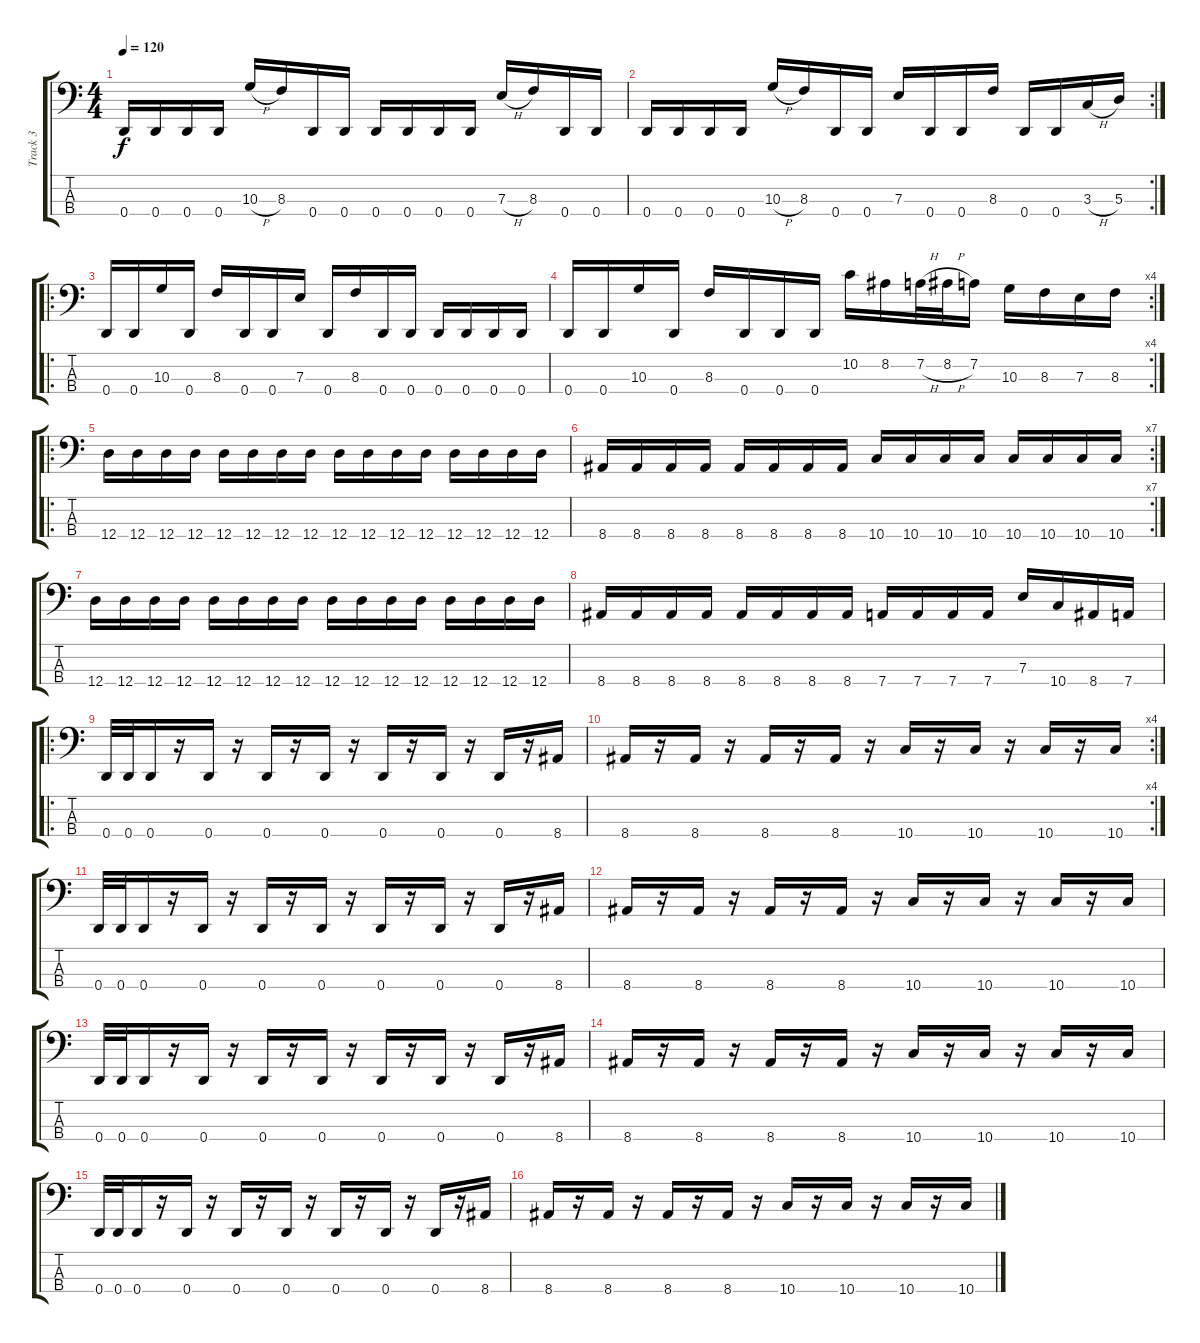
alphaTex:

\track ("Track 3" "Track 3") {instrument electricbassfinger}
\staff {score tabs}
\tuning (G2 D2 A1 D1) {hide}
\ts (4 4)
\tempo 120
\clef f4
\ks c
0.4.16{dy f} 0.4.16 0.4.16 0.4.16 10.3{h}.16 8.3.16 0.4.16 0.4.16 0.4.16 0.4.16 0.4.16 0.4.16 7.3{h}.16 8.3.16 0.4.16 0.4.16 |
\rc 2
0.4.16 0.4.16 0.4.16 0.4.16 10.3{h}.16 8.3.16 0.4.16 0.4.16 7.3.16 0.4.16 0.4.16 8.3.16 0.4.16 0.4.16 3.3{h}.16 5.3.16 |
\ro
0.4.16 0.4.16 10.3.16 0.4.16 8.3.16 0.4.16 0.4.16 7.3.16 0.4.16 8.3.16 0.4.16 0.4.16 0.4.16 0.4.16 0.4.16 0.4.16 |
\rc 4
0.4.16 0.4.16 10.3.16 0.4.16 8.3.16 0.4.16 0.4.16 0.4.16 10.2.16 8.2.16 7.2{h}.32 8.2{h}.32 7.2.16 10.3.16 8.3.16 7.3.16 8.3.16 |
\ro
12.4.16 12.4.16 12.4.16 12.4.16 12.4.16 12.4.16 12.4.16 12.4.16 12.4.16 12.4.16 12.4.16 12.4.16 12.4.16 12.4.16 12.4.16 12.4.16 |
\rc 7
8.4.16 8.4.16 8.4.16 8.4.16 8.4.16 8.4.16 8.4.16 8.4.16 10.4.16 10.4.16 10.4.16 10.4.16 10.4.16 10.4.16 10.4.16 10.4.16 |
12.4.16 12.4.16 12.4.16 12.4.16 12.4.16 12.4.16 12.4.16 12.4.16 12.4.16 12.4.16 12.4.16 12.4.16 12.4.16 12.4.16 12.4.16 12.4.16 |
8.4.16 8.4.16 8.4.16 8.4.16 8.4.16 8.4.16 8.4.16 8.4.16 7.4.16 7.4.16 7.4.16 7.4.16 7.3.16 10.4.16 8.4.16 7.4.16 |
\ro
0.4.32 0.4.32 0.4.16 r.16 0.4.16 r.16 0.4.16 r.16 0.4.16 r.16 0.4.16 r.16 0.4.16 r.16 0.4.16 r.16 8.4.16 |
\rc 4
8.4.16 r.16 8.4.16 r.16 8.4.16 r.16 8.4.16 r.16 10.4.16 r.16 10.4.16 r.16 10.4.16 r.16 10.4.16 |
0.4.32 0.4.32 0.4.16 r.16 0.4.16 r.16 0.4.16 r.16 0.4.16 r.16 0.4.16 r.16 0.4.16 r.16 0.4.16 r.16 8.4.16 |
8.4.16 r.16 8.4.16 r.16 8.4.16 r.16 8.4.16 r.16 10.4.16 r.16 10.4.16 r.16 10.4.16 r.16 10.4.16 |
0.4.32 0.4.32 0.4.16 r.16 0.4.16 r.16 0.4.16 r.16 0.4.16 r.16 0.4.16 r.16 0.4.16 r.16 0.4.16 r.16 8.4.16 |
8.4.16 r.16 8.4.16 r.16 8.4.16 r.16 8.4.16 r.16 10.4.16 r.16 10.4.16 r.16 10.4.16 r.16 10.4.16 |
0.4.32 0.4.32 0.4.16 r.16 0.4.16 r.16 0.4.16 r.16 0.4.16 r.16 0.4.16 r.16 0.4.16 r.16 0.4.16 r.16 8.4.16 |
8.4.16 r.16 8.4.16 r.16 8.4.16 r.16 8.4.16 r.16 10.4.16 r.16 10.4.16 r.16 10.4.16 r.16 10.4.16
